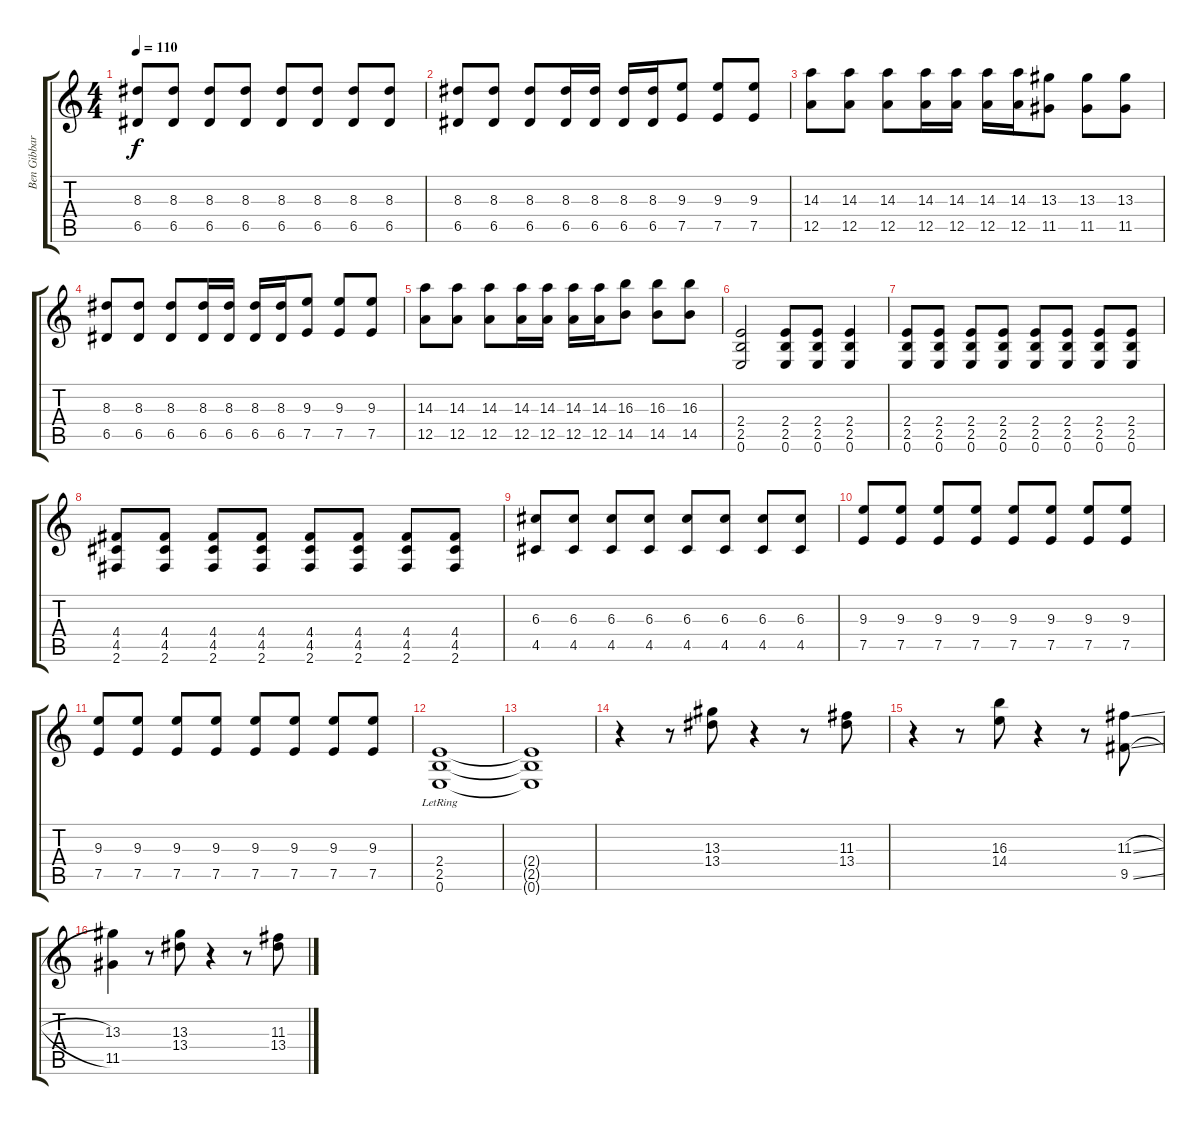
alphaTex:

\track ("Ben Gibbard" "Ben Gibbar") {instrument overdrivenguitar}
\staff {score tabs}
\tuning (E4 B3 G3 D3 A2 E2) {hide}
\ts (4 4)
\tempo 110
\clef g2
\ks c
(8.3 6.5).8{dy f} (8.3 6.5).8 (8.3 6.5).8 (8.3 6.5).8 (8.3 6.5).8 (8.3 6.5).8 (8.3 6.5).8 (8.3 6.5).8 |
(8.3 6.5).8 (8.3 6.5).8 (8.3 6.5).8 (8.3 6.5).16 (8.3 6.5).16 (8.3 6.5).16 (8.3 6.5).16 (9.3 7.5).8 (9.3 7.5).8 (9.3 7.5).8 |
(14.3 12.5).8 (14.3 12.5).8 (14.3 12.5).8 (14.3 12.5).16 (14.3 12.5).16 (14.3 12.5).16 (14.3 12.5).16 (13.3 11.5).8 (13.3 11.5).8 (13.3 11.5).8 |
(8.3 6.5).8 (8.3 6.5).8 (8.3 6.5).8 (8.3 6.5).16 (8.3 6.5).16 (8.3 6.5).16 (8.3 6.5).16 (9.3 7.5).8 (9.3 7.5).8 (9.3 7.5).8 |
(14.3 12.5).8 (14.3 12.5).8 (14.3 12.5).8 (14.3 12.5).16 (14.3 12.5).16 (14.3 12.5).16 (14.3 12.5).16 (16.3 14.5).8 (16.3 14.5).8 (16.3 14.5).8 |
(2.4 2.5 0.6).2 (2.4 2.5 0.6).8 (2.4 2.5 0.6).8 (2.4 2.5 0.6).4 |
(2.4 2.5 0.6).8 (2.4 2.5 0.6).8 (2.4 2.5 0.6).8 (2.4 2.5 0.6).8 (2.4 2.5 0.6).8 (2.4 2.5 0.6).8 (2.4 2.5 0.6).8 (2.4 2.5 0.6).8 |
(4.4 4.5 2.6).8 (4.4 4.5 2.6).8 (4.4 4.5 2.6).8 (4.4 4.5 2.6).8 (4.4 4.5 2.6).8 (4.4 4.5 2.6).8 (4.4 4.5 2.6).8 (4.4 4.5 2.6).8 |
(6.3 4.5).8 (6.3 4.5).8 (6.3 4.5).8 (6.3 4.5).8 (6.3 4.5).8 (6.3 4.5).8 (6.3 4.5).8 (6.3 4.5).8 |
(9.3 7.5).8 (9.3 7.5).8 (9.3 7.5).8 (9.3 7.5).8 (9.3 7.5).8 (9.3 7.5).8 (9.3 7.5).8 (9.3 7.5).8 |
(9.3 7.5).8 (9.3 7.5).8 (9.3 7.5).8 (9.3 7.5).8 (9.3 7.5).8 (9.3 7.5).8 (9.3 7.5).8 (9.3 7.5).8 |
(2.4{lr} 2.5{lr} 0.6{lr}).1 |
(2.4{t} 2.5{t} 0.6{t}).1 |
r.4 r.8 (13.3 13.4).8 r.4 r.8 (11.3 13.4).8 |
r.4 r.8 (16.3 14.4).8 r.4 r.8 (11.3{sl} 9.5{sl}).8 |
(13.3 11.5).4 r.8 (13.3 13.4).8 r.4 r.8 (11.3 13.4).8
